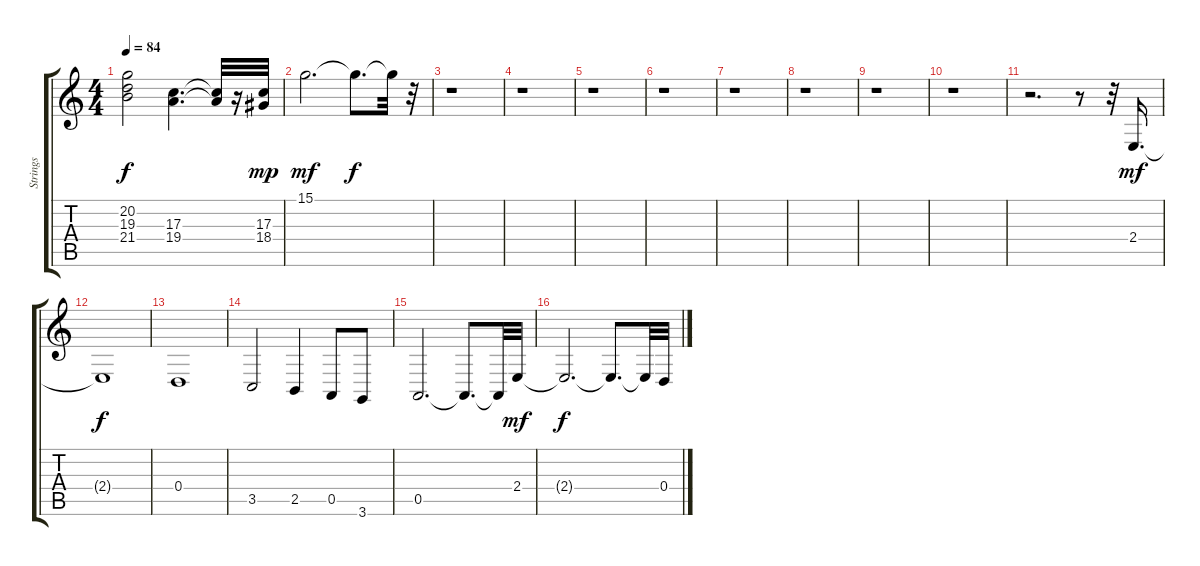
\track ("Strings" "Strings") {instrument stringensemble2}
\staff {score tabs}
\tuning (E4 B3 G3 D3 A2 E2) {hide}
\ts (4 4)
\tempo 84
\clef g2
\ks c
(20.2 19.3 21.4).2{dy f} (17.3 19.4).4{d} (17.3{t} 19.4{t}).32 r.16 (17.3 18.4).32{dy mp} |
15.1.2{d dy mf} 15.1{t}.8{d dy f} 15.1{t}.32 r.32 |
r.1 |
r.1 |
r.1 |
r.1 |
r.1 |
r.1 |
r.1 |
r.1 |
r.2{d} r.8 r.32 2.4.16{d dy mf} |
2.4{t}.1{dy f} |
0.4.1 |
3.5.2 2.5.4 0.5.8 3.6.8 |
0.5.2{d} 0.5{t}.8{d} 0.5{t}.32 2.4.32{dy mf} |
2.4{t}.2{d dy f} 2.4{t}.8{d} 2.4{t}.32 0.4.32
